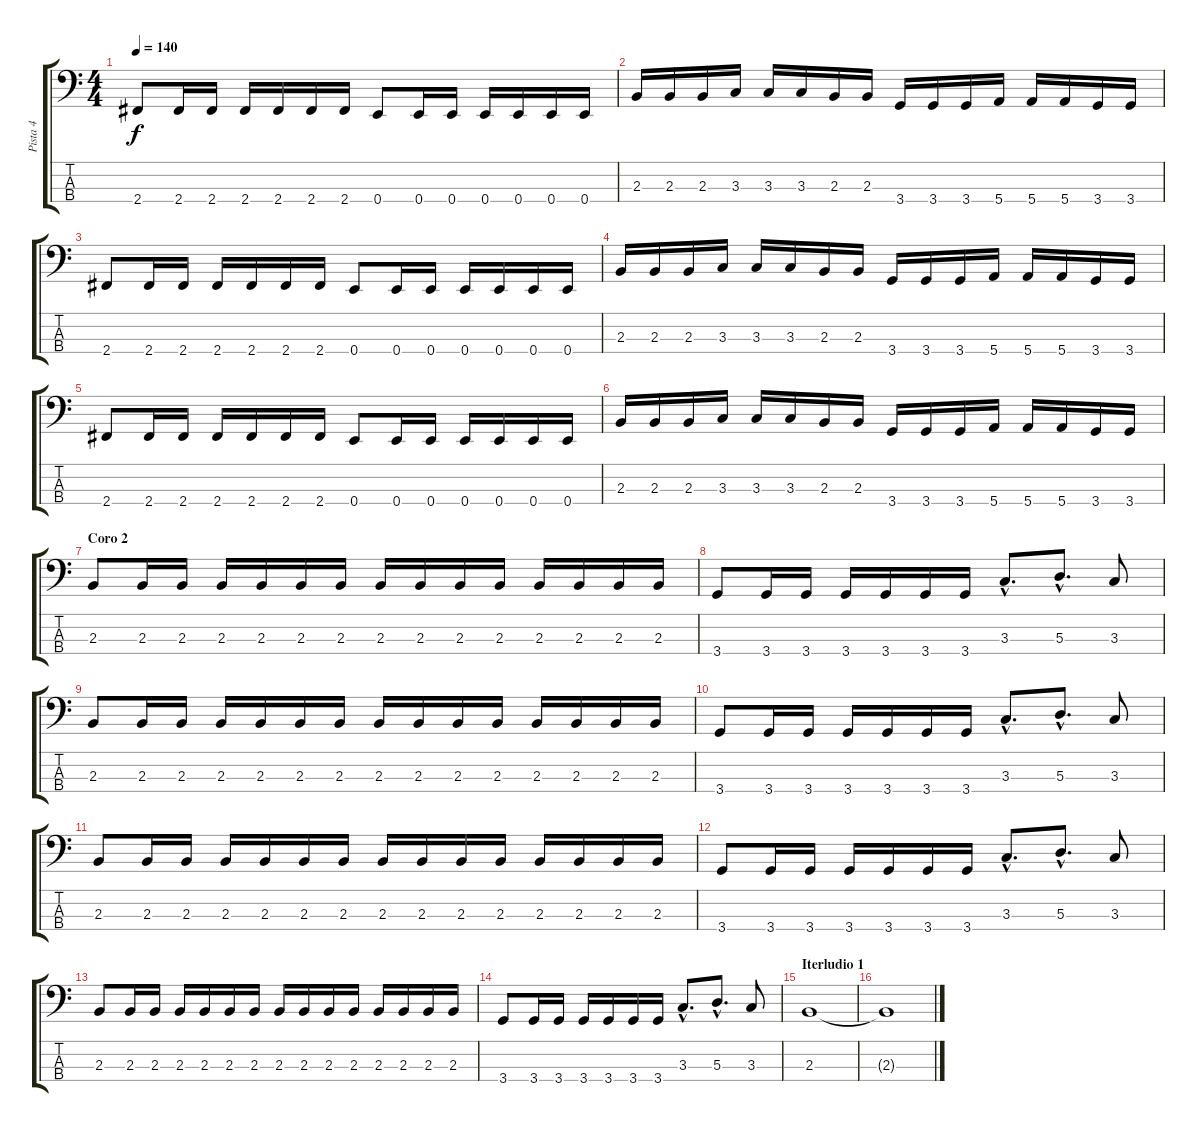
\track ("Pista 4" "Pista 4") {instrument electricbassfinger}
\staff {score tabs}
\tuning (G2 D2 A1 E1) {hide}
\ts (4 4)
\tempo 140
\clef f4
\ks c
2.4.8{dy f} 2.4.16 2.4.16 2.4.16 2.4.16 2.4.16 2.4.16 0.4.8 0.4.16 0.4.16 0.4.16 0.4.16 0.4.16 0.4.16 |
2.3.16 2.3.16 2.3.16 3.3.16 3.3.16 3.3.16 2.3.16 2.3.16 3.4.16 3.4.16 3.4.16 5.4.16 5.4.16 5.4.16 3.4.16 3.4.16 |
2.4.8 2.4.16 2.4.16 2.4.16 2.4.16 2.4.16 2.4.16 0.4.8 0.4.16 0.4.16 0.4.16 0.4.16 0.4.16 0.4.16 |
2.3.16 2.3.16 2.3.16 3.3.16 3.3.16 3.3.16 2.3.16 2.3.16 3.4.16 3.4.16 3.4.16 5.4.16 5.4.16 5.4.16 3.4.16 3.4.16 |
2.4.8 2.4.16 2.4.16 2.4.16 2.4.16 2.4.16 2.4.16 0.4.8 0.4.16 0.4.16 0.4.16 0.4.16 0.4.16 0.4.16 |
2.3.16 2.3.16 2.3.16 3.3.16 3.3.16 3.3.16 2.3.16 2.3.16 3.4.16 3.4.16 3.4.16 5.4.16 5.4.16 5.4.16 3.4.16 3.4.16 |
\section ("" "Coro 2")
2.3.8 2.3.16 2.3.16 2.3.16 2.3.16 2.3.16 2.3.16 2.3.16 2.3.16 2.3.16 2.3.16 2.3.16 2.3.16 2.3.16 2.3.16 |
3.4.8 3.4.16 3.4.16 3.4.16 3.4.16 3.4.16 3.4.16 3.3{hac}.8{d} 5.3{hac}.8{d} 3.3.8 |
2.3.8 2.3.16 2.3.16 2.3.16 2.3.16 2.3.16 2.3.16 2.3.16 2.3.16 2.3.16 2.3.16 2.3.16 2.3.16 2.3.16 2.3.16 |
3.4.8 3.4.16 3.4.16 3.4.16 3.4.16 3.4.16 3.4.16 3.3{hac}.8{d} 5.3{hac}.8{d} 3.3.8 |
2.3.8 2.3.16 2.3.16 2.3.16 2.3.16 2.3.16 2.3.16 2.3.16 2.3.16 2.3.16 2.3.16 2.3.16 2.3.16 2.3.16 2.3.16 |
3.4.8 3.4.16 3.4.16 3.4.16 3.4.16 3.4.16 3.4.16 3.3{hac}.8{d} 5.3{hac}.8{d} 3.3.8 |
2.3.8 2.3.16 2.3.16 2.3.16 2.3.16 2.3.16 2.3.16 2.3.16 2.3.16 2.3.16 2.3.16 2.3.16 2.3.16 2.3.16 2.3.16 |
3.4.8 3.4.16 3.4.16 3.4.16 3.4.16 3.4.16 3.4.16 3.3{hac}.8{d} 5.3{hac}.8{d} 3.3.8 |
\section ("" "Iterludio 1")
2.3.1 |
2.3{t}.1
